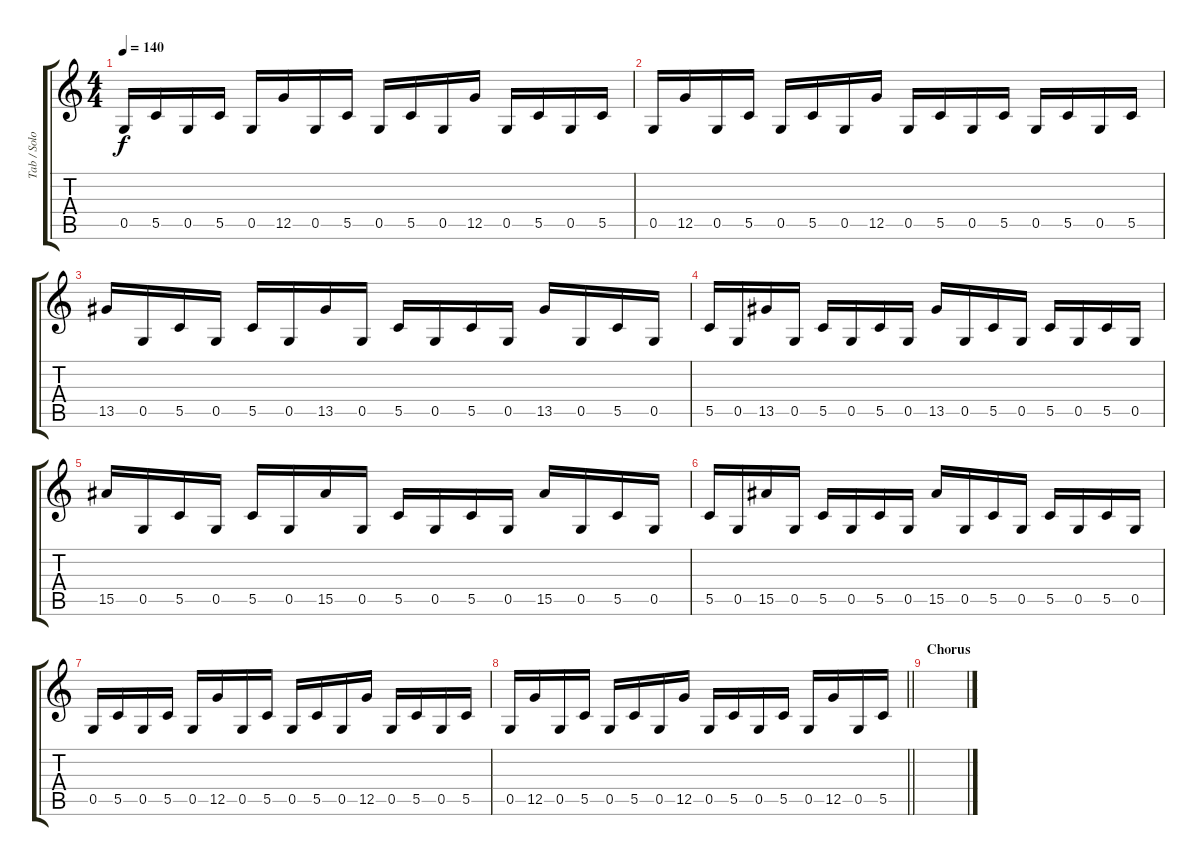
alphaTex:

\track ("Tab / Solo Guitar" "Tab / Solo") {instrument distortionguitar}
\staff {score tabs}
\tuning (D4 A3 F3 C3 G2 C2) {hide}
\ts (4 4)
\tempo 140
\clef g2
\ks c
0.5.16{dy f} 5.5.16 0.5.16 5.5.16 0.5.16 12.5.16 0.5.16 5.5.16 0.5.16 5.5.16 0.5.16 12.5.16 0.5.16 5.5.16 0.5.16 5.5.16 |
0.5.16 12.5.16 0.5.16 5.5.16 0.5.16 5.5.16 0.5.16 12.5.16 0.5.16 5.5.16 0.5.16 5.5.16 0.5.16 5.5.16 0.5.16 5.5.16 |
13.5.16 0.5.16 5.5.16 0.5.16 5.5.16 0.5.16 13.5.16 0.5.16 5.5.16 0.5.16 5.5.16 0.5.16 13.5.16 0.5.16 5.5.16 0.5.16 |
5.5.16 0.5.16 13.5.16 0.5.16 5.5.16 0.5.16 5.5.16 0.5.16 13.5.16 0.5.16 5.5.16 0.5.16 5.5.16 0.5.16 5.5.16 0.5.16 |
15.5.16 0.5.16 5.5.16 0.5.16 5.5.16 0.5.16 15.5.16 0.5.16 5.5.16 0.5.16 5.5.16 0.5.16 15.5.16 0.5.16 5.5.16 0.5.16 |
5.5.16 0.5.16 15.5.16 0.5.16 5.5.16 0.5.16 5.5.16 0.5.16 15.5.16 0.5.16 5.5.16 0.5.16 5.5.16 0.5.16 5.5.16 0.5.16 |
0.5.16 5.5.16 0.5.16 5.5.16 0.5.16 12.5.16 0.5.16 5.5.16 0.5.16 5.5.16 0.5.16 12.5.16 0.5.16 5.5.16 0.5.16 5.5.16 |
\barLineRight lightlight
0.5.16 12.5.16 0.5.16 5.5.16 0.5.16 5.5.16 0.5.16 12.5.16 0.5.16 5.5.16 0.5.16 5.5.16 0.5.16 12.5.16 0.5.16 5.5.16 |
\section ("" "Chorus")
